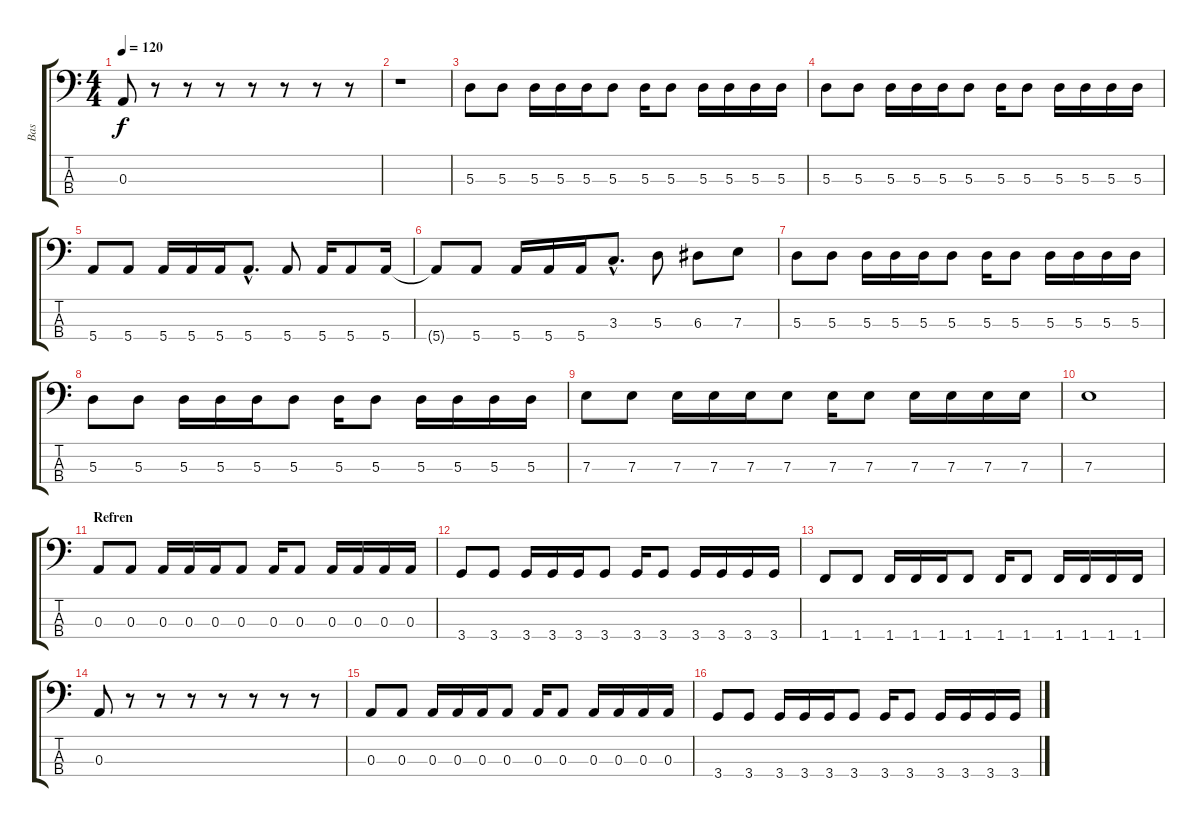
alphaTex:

\track ("Bas" "Bas") {instrument electricbassfinger}
\staff {score tabs}
\tuning (G2 D2 A1 E1) {hide}
\ts (4 4)
\tempo 120
\clef f4
\ks c
0.3.8{dy f} r.8 r.8 r.8 r.8 r.8 r.8 r.8 |
r.1 |
5.3.8 5.3.8 5.3.16 5.3.16 5.3.16 5.3.8 5.3.16 5.3.8 5.3.16 5.3.16 5.3.16 5.3.16 |
5.3.8 5.3.8 5.3.16 5.3.16 5.3.16 5.3.8 5.3.16 5.3.8 5.3.16 5.3.16 5.3.16 5.3.16 |
5.4.8 5.4.8 5.4.16 5.4.16 5.4.16 5.4{hac}.8{d} 5.4.8 5.4.16 5.4.8 5.4.16 |
5.4{t}.8 5.4.8 5.4.16 5.4.16 5.4.16 3.3{hac}.8{d} 5.3.8 6.3.8 7.3.8 |
5.3.8 5.3.8 5.3.16 5.3.16 5.3.16 5.3.8 5.3.16 5.3.8 5.3.16 5.3.16 5.3.16 5.3.16 |
5.3.8 5.3.8 5.3.16 5.3.16 5.3.16 5.3.8 5.3.16 5.3.8 5.3.16 5.3.16 5.3.16 5.3.16 |
7.3.8 7.3.8 7.3.16 7.3.16 7.3.16 7.3.8 7.3.16 7.3.8 7.3.16 7.3.16 7.3.16 7.3.16 |
7.3.1 |
\section ("" "Refren")
0.3.8 0.3.8 0.3.16 0.3.16 0.3.16 0.3.8 0.3.16 0.3.8 0.3.16 0.3.16 0.3.16 0.3.16 |
3.4.8 3.4.8 3.4.16 3.4.16 3.4.16 3.4.8 3.4.16 3.4.8 3.4.16 3.4.16 3.4.16 3.4.16 |
1.4.8 1.4.8 1.4.16 1.4.16 1.4.16 1.4.8 1.4.16 1.4.8 1.4.16 1.4.16 1.4.16 1.4.16 |
0.3.8 r.8 r.8 r.8 r.8 r.8 r.8 r.8 |
0.3.8 0.3.8 0.3.16 0.3.16 0.3.16 0.3.8 0.3.16 0.3.8 0.3.16 0.3.16 0.3.16 0.3.16 |
3.4.8 3.4.8 3.4.16 3.4.16 3.4.16 3.4.8 3.4.16 3.4.8 3.4.16 3.4.16 3.4.16 3.4.16
